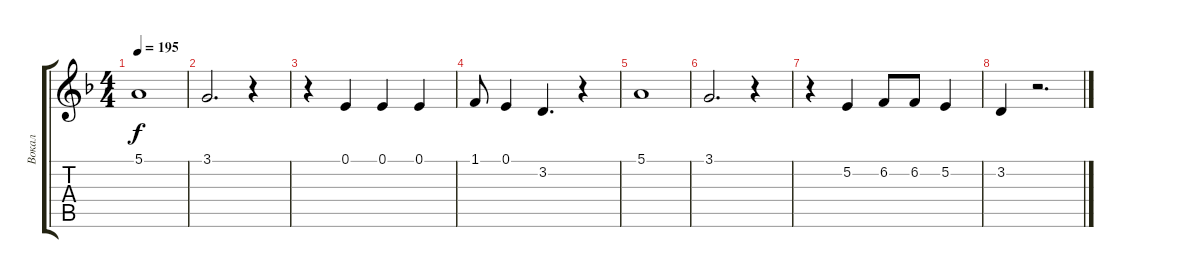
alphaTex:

\track ("Вокал" "Вокал") {instrument oboe}
\staff {score tabs}
\tuning (E4 B3 G3 D3 A2 E2) {hide}
\ts (4 4)
\tempo 195
\clef g2
\ks f
5.1.1{dy f} |
3.1.2{d} r.4 |
r.4 0.1.4 0.1.4 0.1.4 |
1.1.8 0.1.4 3.2.4{d} r.4 |
5.1.1 |
3.1.2{d} r.4 |
r.4 5.2.4 6.2.8 6.2.8 5.2.4 |
3.2.4 r.2{d}
